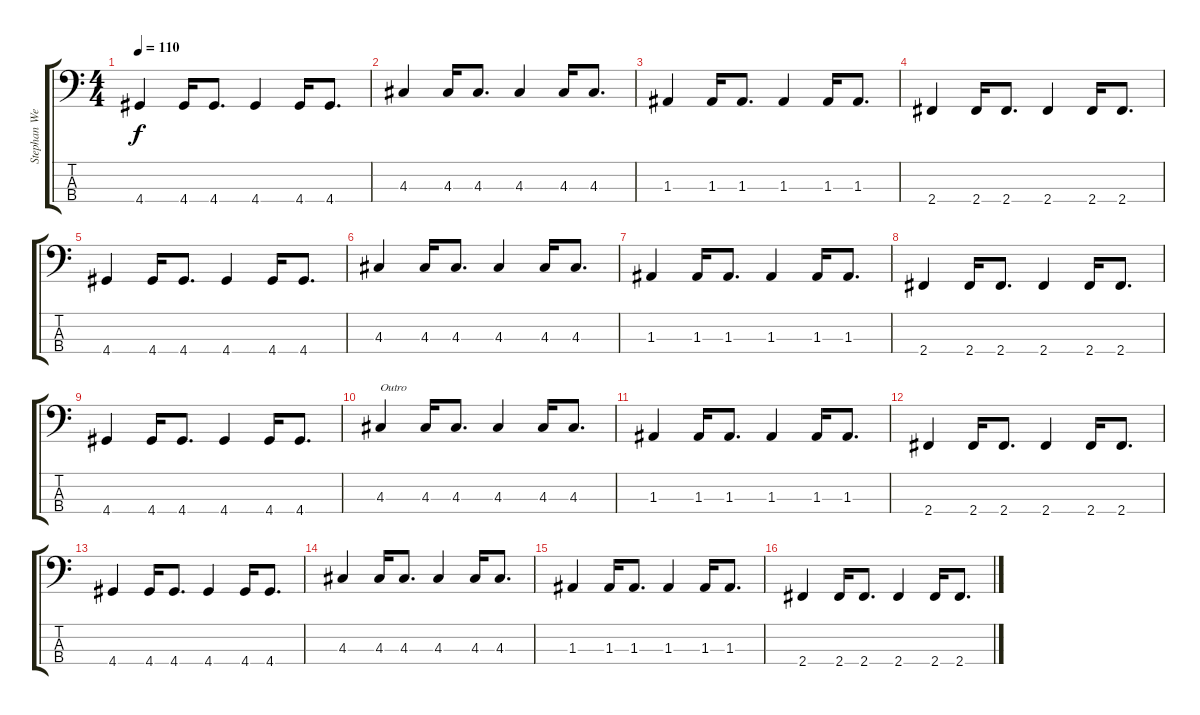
\track ("Stephan Weidner" "Stephan We") {instrument electricbasspick}
\staff {score tabs}
\tuning (G2 D2 A1 E1) {hide}
\ts (4 4)
\tempo 110
\clef f4
\ks c
4.4.4{dy f} 4.4.16 4.4.8{d} 4.4.4 4.4.16 4.4.8{d} |
4.3.4 4.3.16 4.3.8{d} 4.3.4 4.3.16 4.3.8{d} |
1.3.4 1.3.16 1.3.8{d} 1.3.4 1.3.16 1.3.8{d} |
2.4.4 2.4.16 2.4.8{d} 2.4.4 2.4.16 2.4.8{d} |
4.4.4 4.4.16 4.4.8{d} 4.4.4 4.4.16 4.4.8{d} |
4.3.4 4.3.16 4.3.8{d} 4.3.4 4.3.16 4.3.8{d} |
1.3.4 1.3.16 1.3.8{d} 1.3.4 1.3.16 1.3.8{d} |
2.4.4 2.4.16 2.4.8{d} 2.4.4 2.4.16 2.4.8{d} |
4.4.4 4.4.16 4.4.8{d} 4.4.4 4.4.16 4.4.8{d} |
4.3.4{txt "Outro"} 4.3.16 4.3.8{d} 4.3.4 4.3.16 4.3.8{d} |
1.3.4 1.3.16 1.3.8{d} 1.3.4 1.3.16 1.3.8{d} |
2.4.4 2.4.16 2.4.8{d} 2.4.4 2.4.16 2.4.8{d} |
4.4.4 4.4.16 4.4.8{d} 4.4.4 4.4.16 4.4.8{d} |
4.3.4 4.3.16 4.3.8{d} 4.3.4 4.3.16 4.3.8{d} |
1.3.4 1.3.16 1.3.8{d} 1.3.4 1.3.16 1.3.8{d} |
2.4.4 2.4.16 2.4.8{d} 2.4.4 2.4.16 2.4.8{d}
